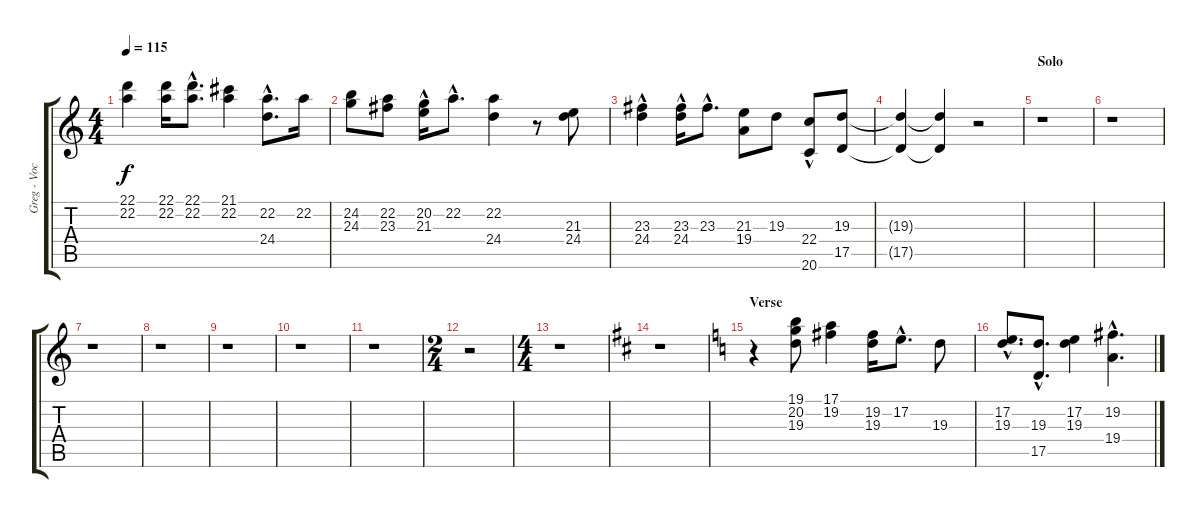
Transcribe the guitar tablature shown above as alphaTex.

\track ("Greg - Vocal" "Greg - Voc") {instrument lead6voice}
\staff {score tabs}
\tuning (E4 B3 G3 D3 A2 E2) {hide}
\ts (4 4)
\tempo 115
\clef g2
\ks c
(22.1 22.2).4{dy f} (22.1 22.2).16 (22.1{hac} 22.2{hac}).8{d} (21.1 22.2).4 (22.2{hac} 24.4{hac}).8{d} 22.2.16 |
(24.2 24.3).8 (22.2 23.3).8 (20.2 21.3{hac}).16 22.2{hac}.8{d} (22.2 24.4).4 r.8 (21.3 24.4).8 |
(23.3{hac} 24.4).4 (23.3 24.4{hac}).16 23.3{hac}.8{d} (21.3 19.4).8 19.3.8 (22.4{hac} 20.6).8 (19.3 17.5).8 |
(19.3{t} 17.5{t}).4 (19.3{t} 17.5{t}).4 r.2 |
\section ("" "Solo")
r.1 |
r.1 |
r.1 |
r.1 |
r.1 |
r.1 |
r.1 |
\ts (2 4)
r.2 |
\ts (4 4)
r.1 |
\ks d
r.1 |
\section ("" "Verse")
\ks c
r.4 (19.1 20.2 19.3).8 (17.1 19.2).4 (19.2 19.3).16 17.2{hac}.8{d} 19.3.8 |
(17.2{hac} 19.3{hac}).8{d} (19.3{hac} 17.5{hac}).8{d} (17.2 19.3).4 (19.2{hac} 19.4{hac}).4{d}
